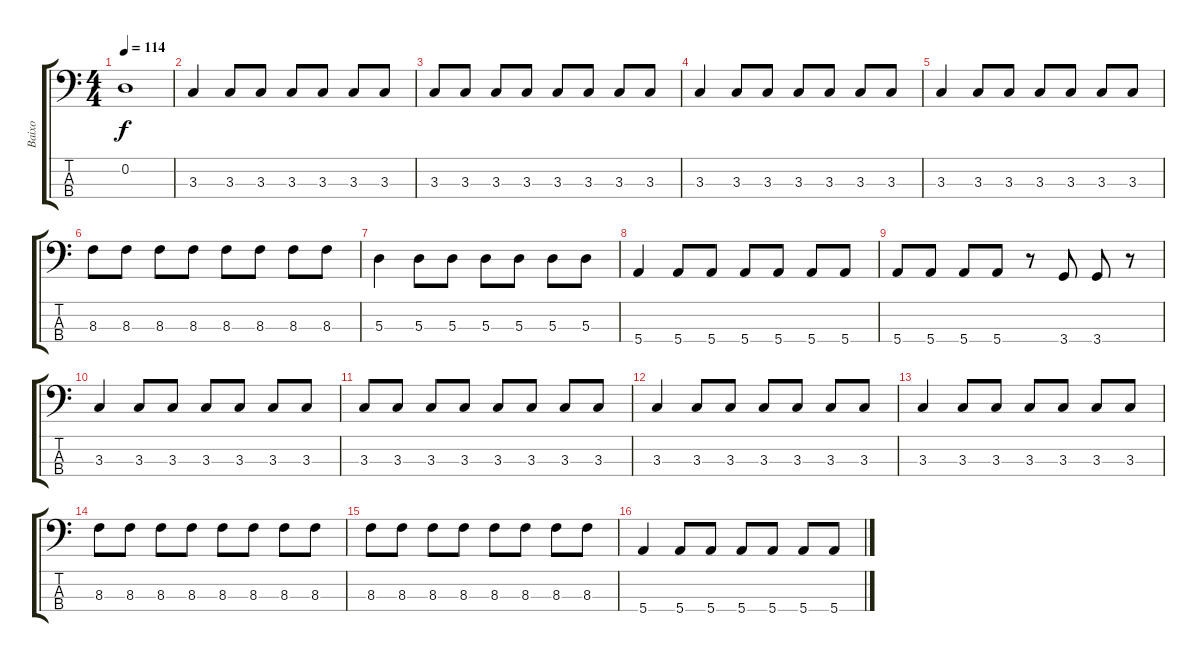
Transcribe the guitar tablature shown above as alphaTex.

\track ("Baixo" "Baixo") {instrument electricbassfinger}
\staff {score tabs}
\tuning (G2 D2 A1 E1) {hide}
\ts (4 4)
\tempo 114
\clef f4
\ks c
0.2{t}.1{dy f} |
3.3.4 3.3.8 3.3.8 3.3.8 3.3.8 3.3.8 3.3.8 |
3.3.8 3.3.8 3.3.8 3.3.8 3.3.8 3.3.8 3.3.8 3.3.8 |
3.3.4 3.3.8 3.3.8 3.3.8 3.3.8 3.3.8 3.3.8 |
3.3.4 3.3.8 3.3.8 3.3.8 3.3.8 3.3.8 3.3.8 |
8.3.8 8.3.8 8.3.8 8.3.8 8.3.8 8.3.8 8.3.8 8.3.8 |
5.3.4 5.3.8 5.3.8 5.3.8 5.3.8 5.3.8 5.3.8 |
5.4.4 5.4.8 5.4.8 5.4.8 5.4.8 5.4.8 5.4.8 |
5.4.8 5.4.8 5.4.8 5.4.8 r.8 3.4.8 3.4.8 r.8 |
3.3.4 3.3.8 3.3.8 3.3.8 3.3.8 3.3.8 3.3.8 |
3.3.8 3.3.8 3.3.8 3.3.8 3.3.8 3.3.8 3.3.8 3.3.8 |
3.3.4 3.3.8 3.3.8 3.3.8 3.3.8 3.3.8 3.3.8 |
3.3.4 3.3.8 3.3.8 3.3.8 3.3.8 3.3.8 3.3.8 |
8.3.8 8.3.8 8.3.8 8.3.8 8.3.8 8.3.8 8.3.8 8.3.8 |
8.3.8 8.3.8 8.3.8 8.3.8 8.3.8 8.3.8 8.3.8 8.3.8 |
5.4.4 5.4.8 5.4.8 5.4.8 5.4.8 5.4.8 5.4.8
